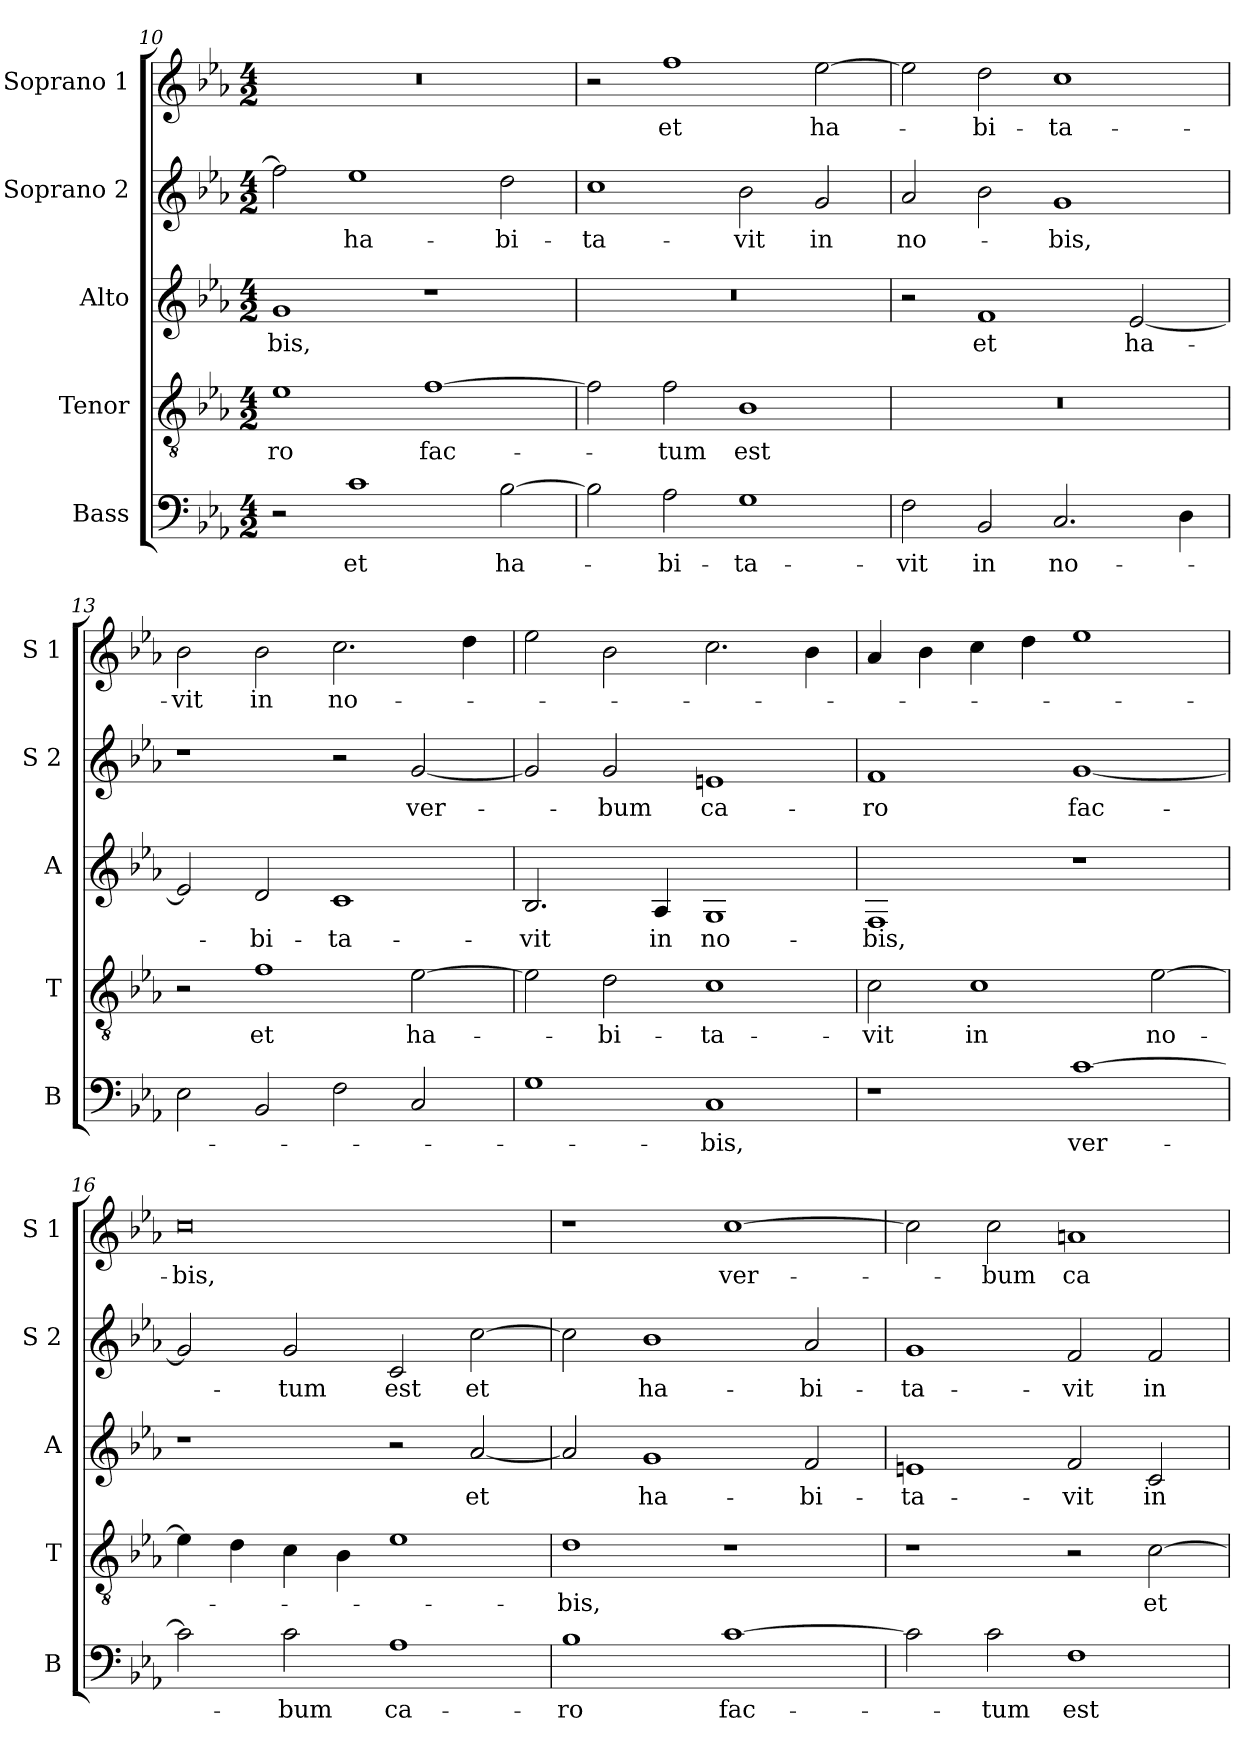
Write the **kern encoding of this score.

**kern	**text	**kern	**text	**kern	**text	**kern	**text	**kern	**text
*part5	*part5	*part4	*part4	*part3	*part3	*part2	*part2	*part1	*part1
*staff5	*staff5	*staff4	*staff4	*staff3	*staff3	*staff2	*staff2	*staff1	*staff1
*I"Bass	*	*I"Tenor	*	*I"Alto	*	*I"Soprano 2	*	*I"Soprano 1	*
*I'B	*	*I'T	*	*I'A	*	*I'S 2	*	*I'S 1	*
*clefF4	*	*clefGv2	*	*clefG2	*	*clefG2	*	*clefG2	*
*k[b-e-a-]	*	*k[b-e-a-]	*	*k[b-e-a-]	*	*k[b-e-a-]	*	*k[b-e-a-]	*
*E-:	*	*E-:	*	*E-:	*	*E-:	*	*E-:	*
*M4/2	*	*M4/2	*	*M4/2	*	*M4/2	*	*M4/2	*
=10	=10	=10	=10	=10	=10	=10	=10	=10	=10
!	!	!	!LO:LY:b	!	!LO:LY:b	!	!	!	!
2r	.	1e-	-ro	1g	-bis,	2ff\]	.	0r	.
!	!LO:LY:b	!	!	!	!	!	!LO:LY:b	!	!
1c	et	.	.	.	.	1ee-	ha-	.	.
!	!	!	!LO:LY:b	!	!	!	!	!	!
.	.	[1f	fac-	1r	.	.	.	.	.
!	!LO:LY:b	!	!	!	!	!	!LO:LY:b	!	!
[2B-\	ha-	.	.	.	.	2dd\	-bi-	.	.
=11	=11	=11	=11	=11	=11	=11	=11	=11	=11
!	!	!	!	!	!	!	!LO:LY:b	!	!
2B-\]	.	2f\]	.	0r	.	1cc	-ta-	2r	.
!	!LO:LY:b	!	!LO:LY:b	!	!	!	!	!	!LO:LY:b
2A-\	-bi-	2f\	-tum	.	.	.	.	1ff	et
!	!LO:LY:b	!	!LO:LY:b	!	!	!	!LO:LY:b	!	!
1G	-ta-	1B-	est	.	.	2b-\	-vit	.	.
!	!	!	!	!	!	!	!LO:LY:b	!	!LO:LY:b
.	.	.	.	.	.	2g/	in	[2ee-\	ha-
=12	=12	=12	=12	=12	=12	=12	=12	=12	=12
!	!LO:LY:b	!	!	!	!	!	!LO:LY:b	!	!
2F\	-vit	0r	.	2r	.	2a-/	no-	2ee-\]	.
!	!LO:LY:b	!	!	!	!LO:LY:b	!	!	!	!LO:LY:b
2BB-/	in	.	.	1f	et	2b-\	.	2dd\	-bi-
!	!LO:LY:b	!	!	!	!	!	!LO:LY:b	!	!LO:LY:b
2.C/	no-	.	.	.	.	1g	-bis,	1cc	-ta-
!	!	!	!	!	!LO:LY:b	!	!	!	!
.	.	.	.	[2e-/	ha-	.	.	.	.
4D\	.	.	.	.	.	.	.	.	.
!!LO:LB:g=z
=13	=13	=13	=13	=13	=13	=13	=13	=13	=13
!	!	!	!	!	!	!	!	!	!LO:LY:b
2E-\	.	2r	.	2e-/]	.	1r	.	2b-\	-vit
!	!	!	!LO:LY:b	!	!LO:LY:b	!	!	!	!LO:LY:b
2BB-/	.	1f	et	2d/	-bi-	.	.	2b-\	in
!	!	!	!	!	!LO:LY:b	!	!	!	!LO:LY:b
2F\	.	.	.	1c	-ta-	2r	.	2.cc\	no-
!	!	!	!LO:LY:b	!	!	!	!LO:LY:b	!	!
2C/	.	[2e-\	ha-	.	.	[2g/	ver-	.	.
.	.	.	.	.	.	.	.	4dd\	.
=14	=14	=14	=14	=14	=14	=14	=14	=14	=14
!	!	!	!	!	!LO:LY:b	!	!	!	!
1G	.	2e-\]	.	2.B-/	-vit	2g/]	.	2ee-\	.
!	!	!	!LO:LY:b	!	!	!	!LO:LY:b	!	!
.	.	2d\	-bi-	.	.	2g/	-bum	2b-\	.
!	!	!	!	!	!LO:LY:b	!	!	!	!
.	.	.	.	4A-/	in	.	.	.	.
!	!LO:LY:b	!	!LO:LY:b	!	!LO:LY:b	!	!LO:LY:b	!	!
1C	-bis,	1c	-ta-	1G	no-	1en	ca-	2.cc\	.
.	.	.	.	.	.	.	.	4b-\	.
=15	=15	=15	=15	=15	=15	=15	=15	=15	=15
!	!	!	!LO:LY:b	!	!LO:LY:b	!	!LO:LY:b	!	!
1r	.	2c\	-vit	1F	-bis,	1f	-ro	4a-/	.
.	.	.	.	.	.	.	.	4b-\	.
!	!	!	!LO:LY:b	!	!	!	!	!	!
.	.	1c	in	.	.	.	.	4cc\	.
.	.	.	.	.	.	.	.	4dd\	.
!	!LO:LY:b	!	!	!	!	!	!LO:LY:b	!	!
[1c	ver-	.	.	1r	.	[1g	fac-	1ee-	.
!	!	!	!LO:LY:b	!	!	!	!	!	!
.	.	[2e-\	no-	.	.	.	.	.	.
=16	=16	=16	=16	=16	=16	=16	=16	=16	=16
!	!	!	!	!	!	!	!	!	!LO:LY:b
2c\]	.	4e-\]	.	1r	.	2g/]	.	0cc	-bis,
.	.	4d\	.	.	.	.	.	.	.
!	!LO:LY:b	!	!	!	!	!	!LO:LY:b	!	!
2c\	-bum	4c\	.	.	.	2g/	-tum	.	.
.	.	4B-\	.	.	.	.	.	.	.
!	!LO:LY:b	!	!	!	!	!	!LO:LY:b	!	!
1A-	ca-	1e-	.	2r	.	2c/	est	.	.
!	!	!	!	!	!LO:LY:b	!	!LO:LY:b	!	!
.	.	.	.	[2a-/	et	[2cc\	et	.	.
=17	=17	=17	=17	=17	=17	=17	=17	=17	=17
!	!LO:LY:b	!	!LO:LY:b	!	!	!	!	!	!
1B-	-ro	1d	-bis,	2a-/]	.	2cc\]	.	1r	.
!	!	!	!	!	!LO:LY:b	!	!LO:LY:b	!	!
.	.	.	.	1g	ha-	1b-	ha-	.	.
!	!LO:LY:b	!	!	!	!	!	!	!	!LO:LY:b
[1c	fac-	1r	.	.	.	.	.	[1cc	ver-
!	!	!	!	!	!LO:LY:b	!	!LO:LY:b	!	!
.	.	.	.	2f/	-bi-	2a-/	-bi-	.	.
=18	=18	=18	=18	=18	=18	=18	=18	=18	=18
!	!	!	!	!	!LO:LY:b	!	!LO:LY:b	!	!
2c\]	.	1r	.	1en	-ta-	1g	-ta-	2cc\]	.
!	!LO:LY:b	!	!	!	!	!	!	!	!LO:LY:b
2c\	-tum	.	.	.	.	.	.	2cc\	-bum
!	!LO:LY:b	!	!	!	!LO:LY:b	!	!LO:LY:b	!	!LO:LY:b
1F	est	2r	.	2f/	-vit	2f/	-vit	1an	ca-
!	!	!	!LO:LY:b	!	!LO:LY:b	!	!LO:LY:b	!	!
.	.	[2c\	et	2c/	in	2f/	in	.	.
=	=	=	=	=	=	=	=	=	=
*-	*-	*-	*-	*-	*-	*-	*-	*-	*-
